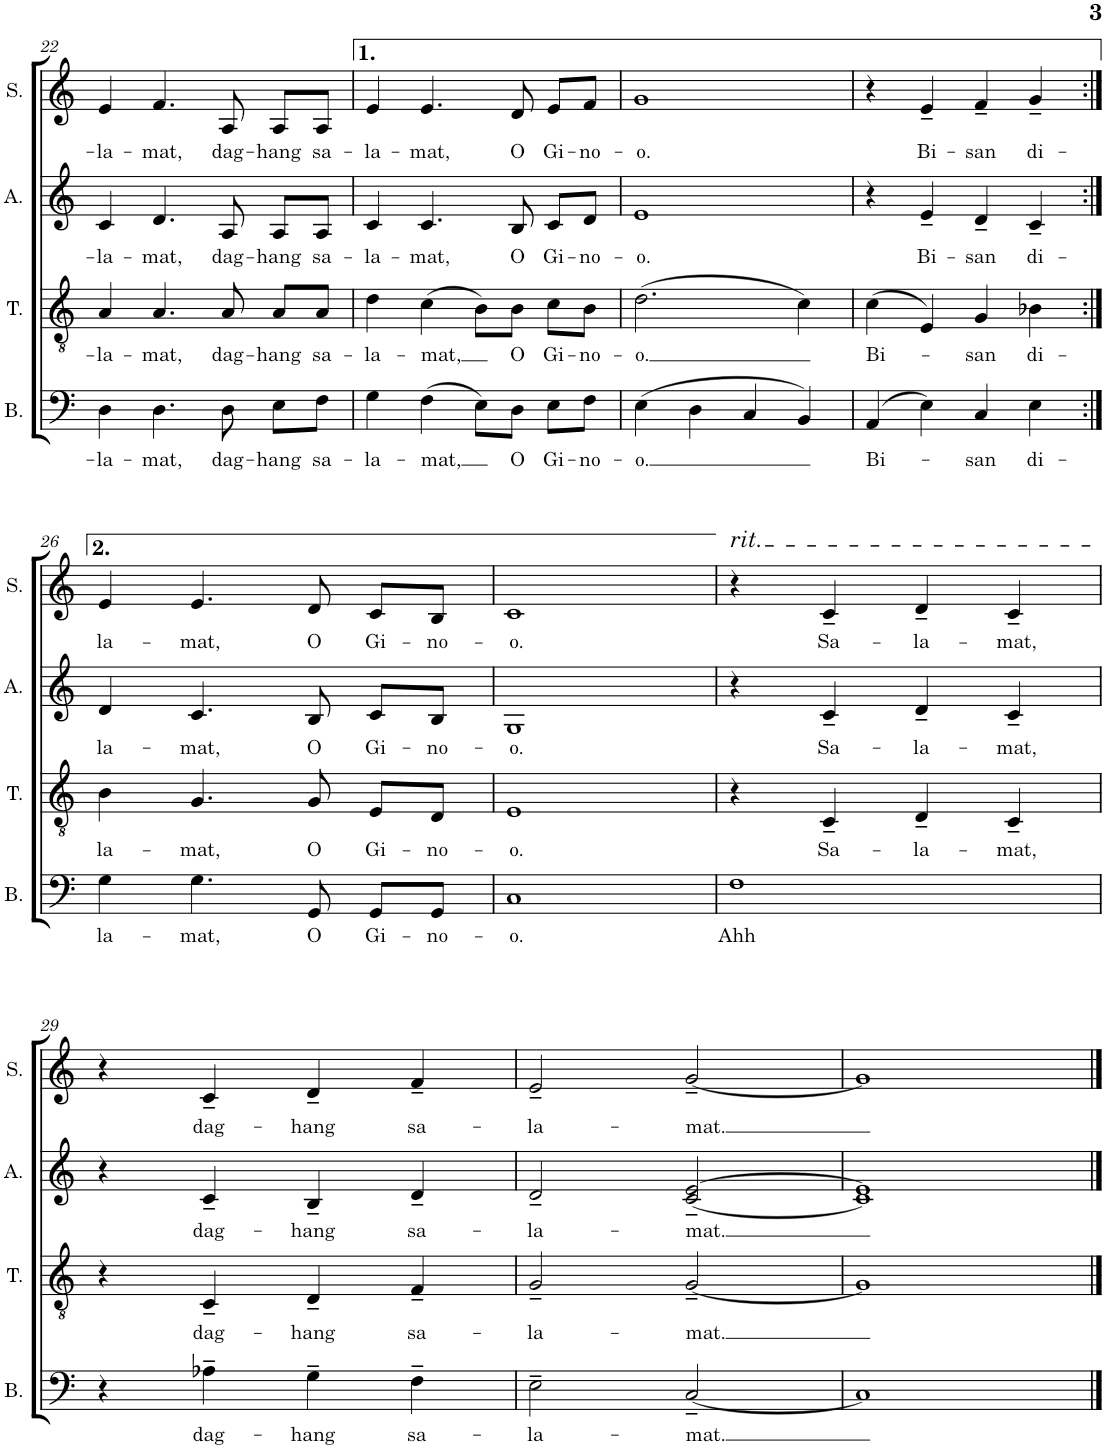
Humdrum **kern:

**kern	**text	**kern	**text	**kern	**text	**kern	**text
*part4	*part4	*part3	*part3	*part2	*part2	*part1	*part1
*staff4	*staff4	*staff3	*staff3	*staff2	*staff2	*staff1	*staff1
*I"Bass	*	*I"Tenor	*	*I"Alto	*	*I"Soprano	*
*I'B.	*	*I'T.	*	*I'A.	*	*I'S.	*
!!LO:PB:g=z
*clefF4	*	*clefGv2	*	*clefG2	*	*clefG2	*
*k[]	*	*k[]	*	*k[]	*	*k[]	*
*M4/4	*	*M4/4	*	*M4/4	*	*M4/4	*
=22	=22	=22	=22	=22	=22	=22	=22
!	!LO:LY:b	!	!LO:LY:b	!	!LO:LY:b	!	!LO:LY:b
4D\	-la-	4A/	-la-	4c/	-la-	4e/	-la-
!	!LO:LY:b	!	!LO:LY:b	!	!LO:LY:b	!	!LO:LY:b
4.D\	-mat,	4.A/	-mat,	4.d/	-mat,	4.f/	-mat,
!	!LO:LY:b	!	!LO:LY:b	!	!LO:LY:b	!	!LO:LY:b
8D\	dag-	8A/	dag-	8A/	dag-	8A/	dag-
!	!LO:LY:b	!	!LO:LY:b	!	!LO:LY:b	!	!LO:LY:b
8E\L	-hang	8A/L	-hang	8A/L	-hang	8A/L	-hang
!	!LO:LY:b	!	!LO:LY:b	!	!LO:LY:b	!	!LO:LY:b
8F\J	sa-	8A/J	sa-	8A/J	sa-	8A/J	sa-
=23	=23	=23	=23	=23	=23	=23	=23
!	!LO:LY:b	!	!LO:LY:b	!	!LO:LY:b	!	!LO:LY:b
4G\	-la-	4d\	-la-	4c/	-la-	4e/	-la-
!	!LO:LY:b	!	!LO:LY:b	!	!LO:LY:b	!	!LO:LY:b
(4F\	-mat,	(4c\	-mat,	4.c/	-mat,	4.e/	-mat,
8E\L)	.	8B\L)	.	.	.	.	.
!	!LO:LY:b	!	!LO:LY:b	!	!LO:LY:b	!	!LO:LY:b
8D\J	O	8B\J	O	8B/	O	8d/	O
!	!LO:LY:b	!	!LO:LY:b	!	!LO:LY:b	!	!LO:LY:b
8E\L	Gi-	8c\L	Gi-	8c/L	Gi-	8e/L	Gi-
!	!LO:LY:b	!	!LO:LY:b	!	!LO:LY:b	!	!LO:LY:b
8F\J	-no-	8B\J	-no-	8d/J	-no-	8f/J	-no-
=24	=24	=24	=24	=24	=24	=24	=24
!	!LO:LY:b	!	!LO:LY:b	!	!LO:LY:b	!	!LO:LY:b
(4E\	-o.	(2.d\	-o.	1e	-o.	1g	-o.
4D\	.	.	.	.	.	.	.
4C/	.	.	.	.	.	.	.
4BB/)	.	4c\)	.	.	.	.	.
=25	=25	=25	=25	=25	=25	=25	=25
!	!LO:LY:b	!	!LO:LY:b	!	!	!	!
(4AA/	Bi-	(4c\	Bi-	4r	.	4r	.
!	!	!	!	!	!LO:LY:b	!	!LO:LY:b
4E\)	.	4E/)	.	4e~/	Bi-	4e~/	Bi-
!	!LO:LY:b	!	!LO:LY:b	!	!LO:LY:b	!	!LO:LY:b
4C/	-san	4G/	-san	4d~/	-san	4f~/	-san
!	!LO:LY:b	!	!LO:LY:b	!	!LO:LY:b	!	!LO:LY:b
4E\	di-	4B-X\	di-	4c~/	di-	4g~/	di-
!!LO:LB:g=z
=26:|!	=26:|!	=26:|!	=26:|!	=26:|!	=26:|!	=26:|!	=26:|!
!	!LO:LY:b	!	!LO:LY:b	!	!LO:LY:b	!	!LO:LY:b
4G\	la-	4B\	la-	4d/	la-	4e/	la-
!	!LO:LY:b	!	!LO:LY:b	!	!LO:LY:b	!	!LO:LY:b
4.G\	-mat,	4.G/	-mat,	4.c/	-mat,	4.e/	-mat,
!	!LO:LY:b	!	!LO:LY:b	!	!LO:LY:b	!	!LO:LY:b
8GG/	O	8G/	O	8B/	O	8d/	O
!	!LO:LY:b	!	!LO:LY:b	!	!LO:LY:b	!	!LO:LY:b
8GG/L	Gi-	8E/L	Gi-	8c/L	Gi-	8c/L	Gi-
!	!LO:LY:b	!	!LO:LY:b	!	!LO:LY:b	!	!LO:LY:b
8GG/J	-no-	8D/J	-no-	8B/J	-no-	8B/J	-no-
=27	=27	=27	=27	=27	=27	=27	=27
!	!LO:LY:b	!	!LO:LY:b	!	!LO:LY:b	!	!LO:LY:b
1C	-o.	1E	-o.	1G	-o.	1c	-o.
=28	=28	=28	=28	=28	=28	=28	=28
!	!	!	!	!	!	!LO:TX:a:t=rit.	!
!	!LO:LY:b	!	!	!	!	!	!
1F	Ahh	4r	.	4r	.	4r	.
!	!	!	!LO:LY:b	!	!LO:LY:b	!	!LO:LY:b
.	.	4C~/	Sa-	4c~/	Sa-	4c~/	Sa-
!	!	!	!LO:LY:b	!	!LO:LY:b	!	!LO:LY:b
.	.	4D~/	-la-	4d~/	-la-	4d~/	-la-
!	!	!	!LO:LY:b	!	!LO:LY:b	!	!LO:LY:b
.	.	4C~/	-mat,	4c~/	-mat,	4c~/	-mat,
!!LO:LB:g=z
=29	=29	=29	=29	=29	=29	=29	=29
4r	.	4r	.	4r	.	4r	.
!	!LO:LY:b	!	!LO:LY:b	!	!LO:LY:b	!	!LO:LY:b
4A-X~\	dag-	4C~/	dag-	4c~/	dag-	4c~/	dag-
!	!LO:LY:b	!	!LO:LY:b	!	!LO:LY:b	!	!LO:LY:b
4G~\	-hang	4D~/	-hang	4B~/	-hang	4d~/	-hang
!	!LO:LY:b	!	!LO:LY:b	!	!LO:LY:b	!	!LO:LY:b
4F~\	sa-	4F~/	sa-	4d~/	sa-	4f~/	sa-
=30	=30	=30	=30	=30	=30	=30	=30
!	!LO:LY:b	!	!LO:LY:b	!	!LO:LY:b	!	!LO:LY:b
2E~\	-la-	2G~/	-la-	2d~/	-la-	2e~/	-la-
!	!LO:LY:b	!	!LO:LY:b	!	!LO:LY:b	!	!LO:LY:b
[2C~/	-mat.	[2G~/	-mat.	[2c/~ [2e/~	-mat.	[2g~/	-mat.
=31	=31	=31	=31	=31	=31	=31	=31
1C]	.	1G]	.	1c] 1e]	.	1g]	.
==	==	==	==	==	==	==	==
*-	*-	*-	*-	*-	*-	*-	*-
